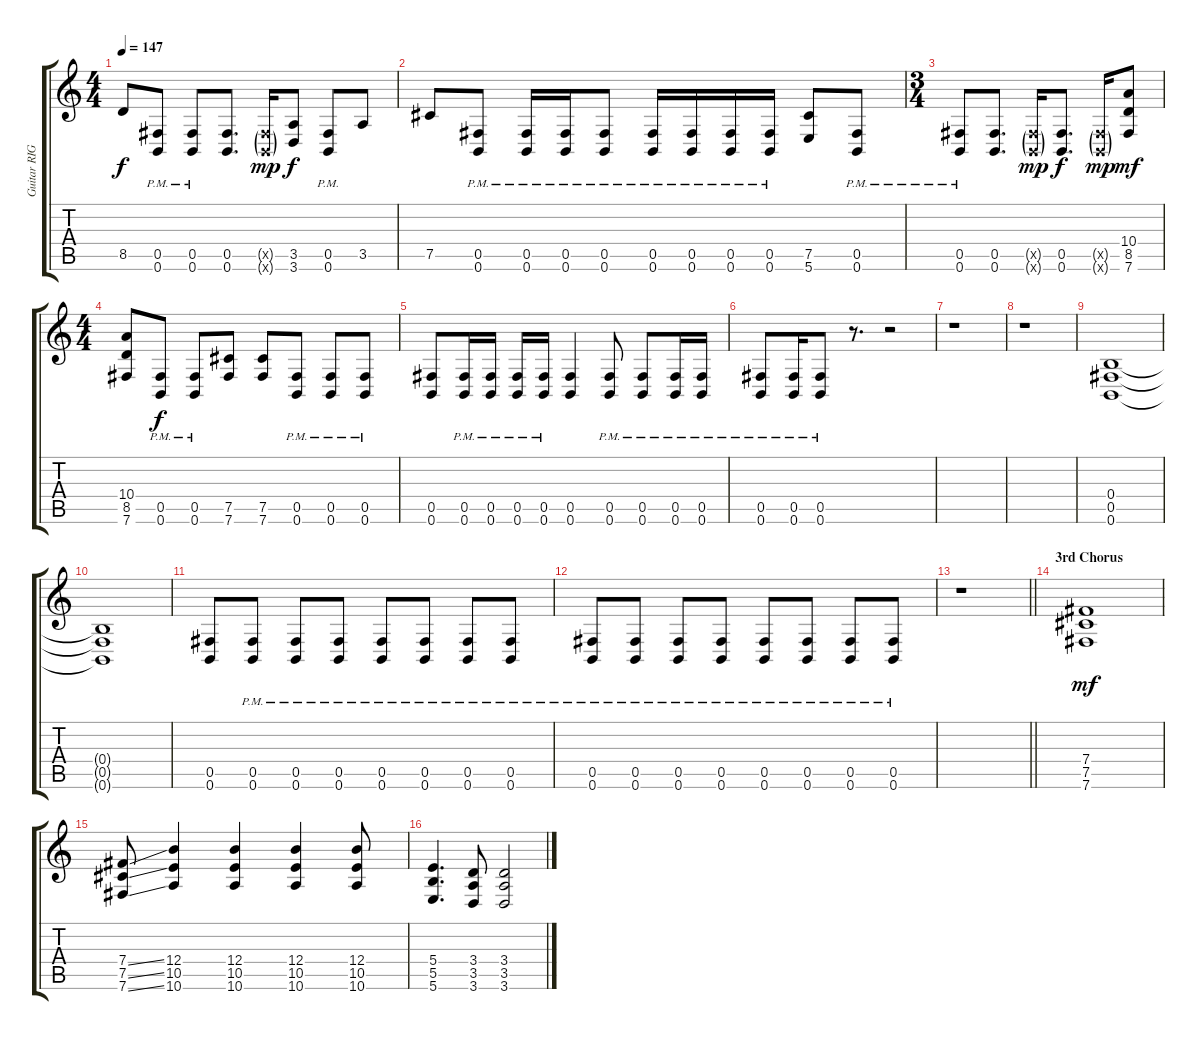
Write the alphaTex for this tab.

\track ("Guitar RIGHT" "Guitar RIG") {instrument distortionguitar}
\staff {score tabs}
\tuning (Db4 Ab3 E3 B2 Gb2 B1) {hide}
\ts (4 4)
\tempo 147
\clef g2
\ks c
8.5.8{dy f} (0.5{pm} 0.6{pm}).8 (0.5{pm} 0.6{pm}).8 (0.5 0.6).8{d} (0.5{g x} 0.6{g x}).16{dy mp} (3.5 3.6).8{dy f} (0.5{pm} 0.6{pm}).8 3.5.8 |
7.5.8 (0.5{pm} 0.6{pm}).8 (0.5{pm} 0.6{pm}).16 (0.5{pm} 0.6{pm}).16 (0.5{pm} 0.6{pm}).8 (0.5{pm} 0.6{pm}).16 (0.5{pm} 0.6{pm}).16 (0.5{pm} 0.6{pm}).16 (0.5{pm} 0.6{pm}).16 (7.5 5.6).8 (0.5{pm} 0.6{pm}).8 |
\ts (3 4)
(0.5{pm} 0.6{pm}).8 (0.5 0.6).8{d} (0.5{g x} 0.6{g x}).16{dy mp} (0.5 0.6).8{d dy f} (0.5{g x} 0.6{g x}).16{dy mp} (10.4 8.5 7.6).8{dy mf} |
\ts (4 4)
(10.4 8.5 7.6).8 (0.5{pm} 0.6{pm}).8{dy f} (0.5{pm} 0.6{pm}).8 (7.5 7.6).8 (7.5 7.6).8 (0.5{pm} 0.6{pm}).8 (0.5{pm} 0.6{pm}).8 (0.5{pm} 0.6{pm}).8 |
(0.5 0.6).8 (0.5{pm} 0.6{pm}).16 (0.5{pm} 0.6{pm}).16 (0.5{pm} 0.6{pm}).16 (0.5{pm} 0.6{pm}).16 (0.5 0.6).4 (0.5{pm} 0.6{pm}).8 (0.5{pm} 0.6{pm}).8 (0.5{pm} 0.6{pm}).16 (0.5{pm} 0.6{pm}).16 |
(0.5{pm} 0.6{pm}).8 (0.5{pm} 0.6{pm}).16 (0.5{pm} 0.6{pm}).8 r.8{d} r.2 |
r.1 |
r.1 |
(0.4 0.5 0.6).1 |
(0.4{t} 0.5{t} 0.6{t}).1 |
(0.5 0.6).8 (0.5{pm} 0.6{pm}).8 (0.5{pm} 0.6{pm}).8 (0.5{pm} 0.6{pm}).8 (0.5{pm} 0.6{pm}).8 (0.5{pm} 0.6{pm}).8 (0.5{pm} 0.6{pm}).8 (0.5{pm} 0.6{pm}).8 |
(0.5{pm} 0.6{pm}).8 (0.5{pm} 0.6{pm}).8 (0.5{pm} 0.6{pm}).8 (0.5{pm} 0.6{pm}).8 (0.5{pm} 0.6{pm}).8 (0.5{pm} 0.6{pm}).8 (0.5{pm} 0.6{pm}).8 (0.5{pm} 0.6{pm}).8 |
\barLineRight lightlight
r.1 |
\section ("" "3rd Chorus")
(7.4 7.5 7.6).1{dy mf} |
(7.4{ss} 7.5{ss} 7.6{ss}).8 (12.4 10.5 10.6).4 (12.4 10.5 10.6).4 (12.4 10.5 10.6).4 (12.4 10.5 10.6).8 |
(5.4 5.5 5.6).4{d} (3.4 3.5 3.6).8 (3.4 3.5 3.6).2
